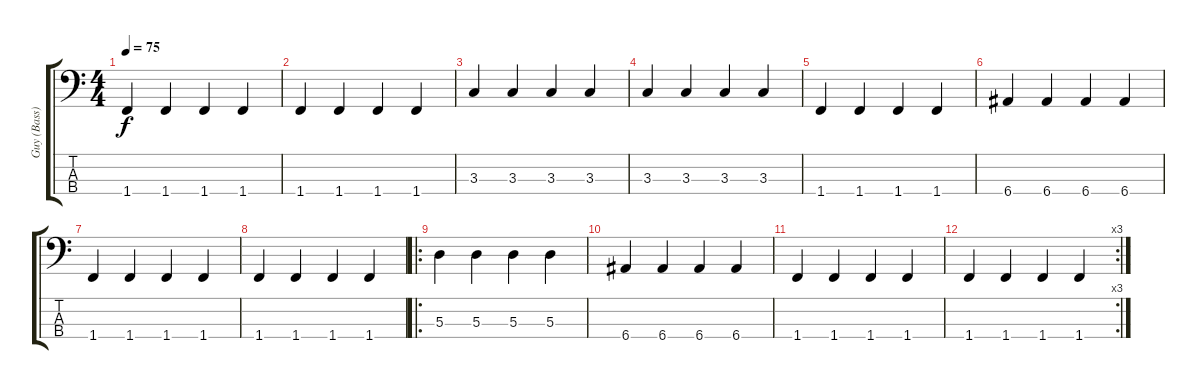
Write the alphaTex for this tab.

\track ("Guy (Bass)" "Guy (Bass)") {instrument electricbasspick}
\staff {score tabs}
\tuning (G2 D2 A1 E1) {hide}
\ts (4 4)
\tempo 75
\clef f4
\ks c
1.4.4{dy f} 1.4.4 1.4.4 1.4.4 |
1.4.4 1.4.4 1.4.4 1.4.4 |
3.3.4 3.3.4 3.3.4 3.3.4 |
3.3.4 3.3.4 3.3.4 3.3.4 |
1.4.4 1.4.4 1.4.4 1.4.4 |
6.4.4 6.4.4 6.4.4 6.4.4 |
1.4.4 1.4.4 1.4.4 1.4.4 |
1.4.4 1.4.4 1.4.4 1.4.4 |
\ro
5.3.4 5.3.4 5.3.4 5.3.4 |
6.4.4 6.4.4 6.4.4 6.4.4 |
1.4.4 1.4.4 1.4.4 1.4.4 |
\rc 3
1.4.4 1.4.4 1.4.4 1.4.4
